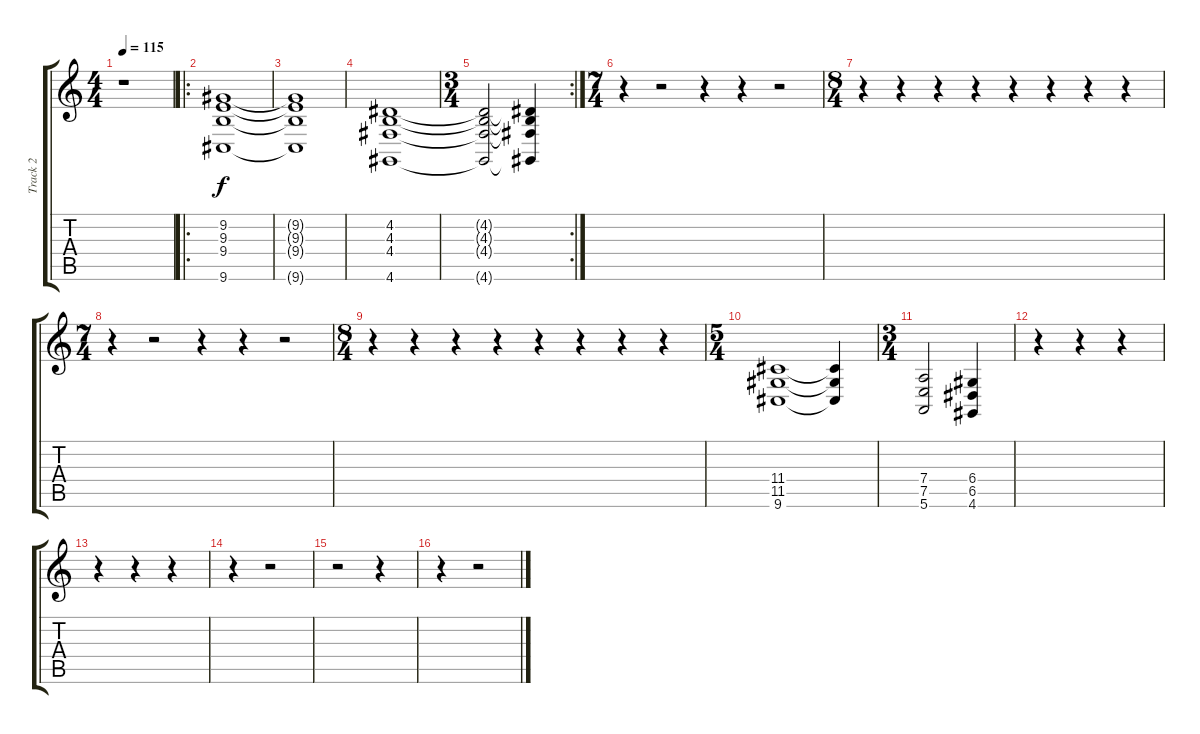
\track ("Track 2" "Track 2") {instrument cello}
\staff {score tabs}
\tuning (E4 B3 G3 D3 A2 E2) {hide}
\ts (4 4)
\tempo 115
\clef g2
\ks c
r.1{dy f} |
\ro
(9.2 9.3 9.4 9.6).1 |
(9.2{t} 9.3{t} 9.4{t} 9.6{t}).1 |
(4.2 4.3 4.4 4.6).1 |
\rc 2
\ts (3 4)
(4.2{t} 4.3{t} 4.4{t} 4.6{t}).2 (4.2{t} 4.3{t} 4.4{t} 4.6{t}).4 |
\ts (7 4)
r.4 r.2 r.4 r.4 r.2 |
\ts (8 4)
r.4 r.4 r.4 r.4 r.4 r.4 r.4 r.4 |
\ts (7 4)
r.4 r.2 r.4 r.4 r.2 |
\ts (8 4)
r.4 r.4 r.4 r.4 r.4 r.4 r.4 r.4 |
\ts (5 4)
(11.4 11.5 9.6).1 (11.4{t} 11.5{t} 9.6{t}).4 |
\ts (3 4)
(7.4 7.5 5.6).2 (6.4 6.5 4.6).4 |
r.4 r.4 r.4 |
r.4 r.4 r.4 |
r.4 r.2 |
r.2 r.4 |
r.4 r.2
